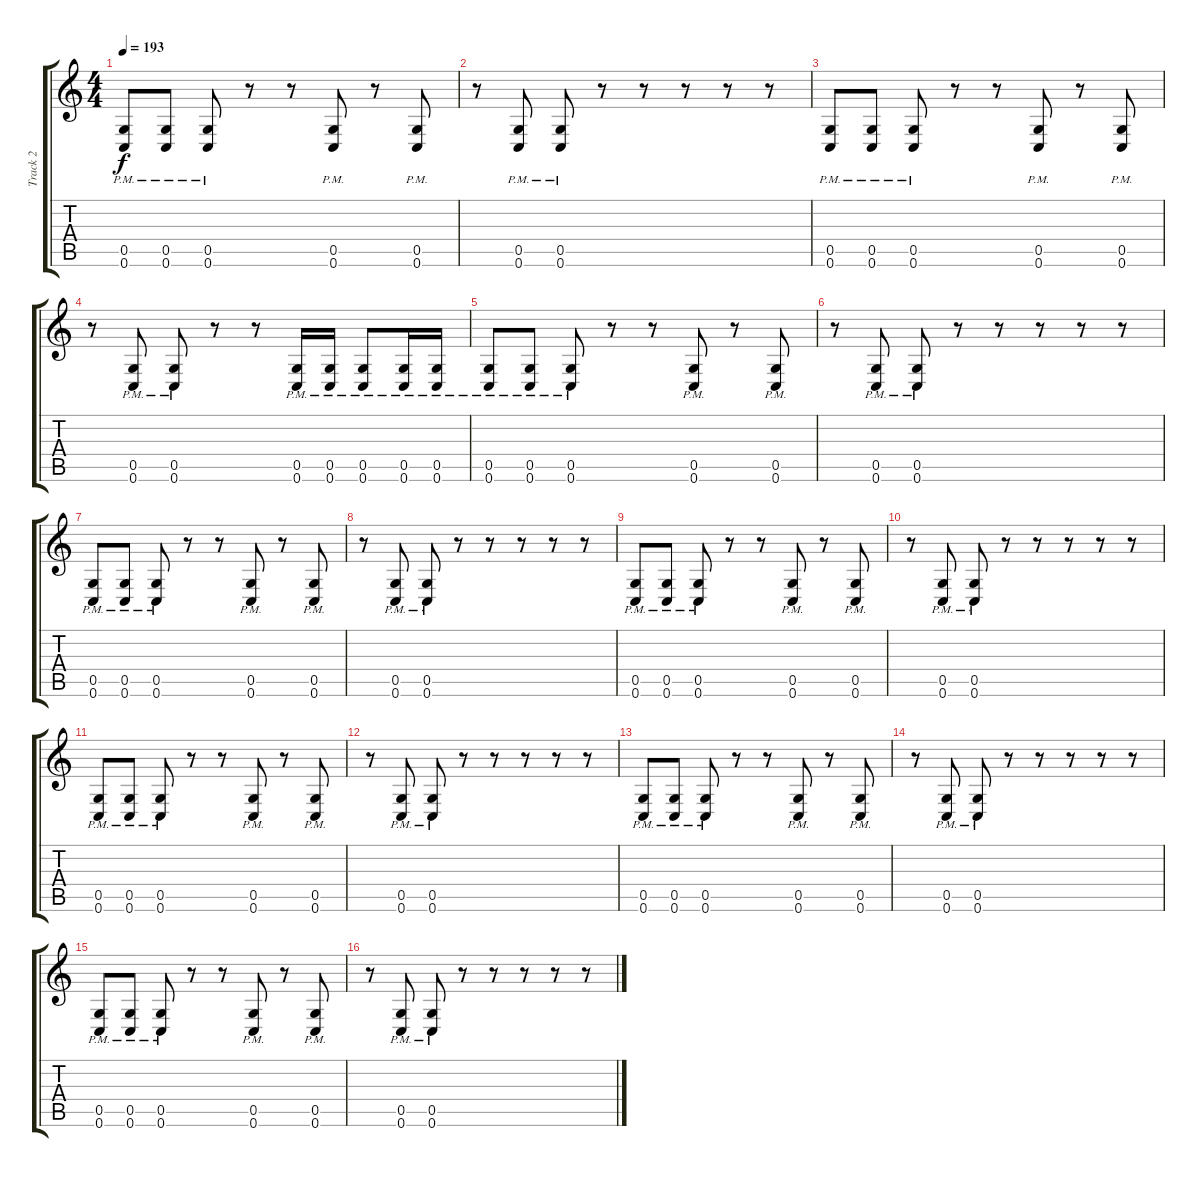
\track ("Track 2" "Track 2") {instrument distortionguitar}
\staff {score tabs}
\tuning (D4 A3 F3 C3 G2 C2) {hide}
\ts (4 4)
\tempo 193
\clef g2
\ks c
(0.5{pm} 0.6{pm}).8{dy f} (0.5{pm} 0.6{pm}).8 (0.5{pm} 0.6{pm}).8 r.8 r.8 (0.5{pm} 0.6{pm}).8 r.8 (0.5{pm} 0.6{pm}).8 |
r.8 (0.5{pm} 0.6{pm}).8 (0.5{pm} 0.6{pm}).8 r.8 r.8 r.8 r.8 r.8 |
(0.5{pm} 0.6{pm}).8 (0.5{pm} 0.6{pm}).8 (0.5{pm} 0.6{pm}).8 r.8 r.8 (0.5{pm} 0.6{pm}).8 r.8 (0.5{pm} 0.6{pm}).8 |
r.8 (0.5{pm} 0.6{pm}).8 (0.5{pm} 0.6{pm}).8 r.8 r.8 (0.5{pm} 0.6{pm}).16 (0.5{pm} 0.6{pm}).16 (0.5{pm} 0.6{pm}).8 (0.5{pm} 0.6{pm}).16 (0.5{pm} 0.6{pm}).16 |
(0.5{pm} 0.6{pm}).8 (0.5{pm} 0.6{pm}).8 (0.5{pm} 0.6{pm}).8 r.8 r.8 (0.5{pm} 0.6{pm}).8 r.8 (0.5{pm} 0.6{pm}).8 |
r.8 (0.5{pm} 0.6{pm}).8 (0.5{pm} 0.6{pm}).8 r.8 r.8 r.8 r.8 r.8 |
(0.5{pm} 0.6{pm}).8 (0.5{pm} 0.6{pm}).8 (0.5{pm} 0.6{pm}).8 r.8 r.8 (0.5{pm} 0.6{pm}).8 r.8 (0.5{pm} 0.6{pm}).8 |
r.8 (0.5{pm} 0.6{pm}).8 (0.5{pm} 0.6{pm}).8 r.8 r.8 r.8 r.8 r.8 |
(0.5{pm} 0.6{pm}).8 (0.5{pm} 0.6{pm}).8 (0.5{pm} 0.6{pm}).8 r.8 r.8 (0.5{pm} 0.6{pm}).8 r.8 (0.5{pm} 0.6{pm}).8 |
r.8 (0.5{pm} 0.6{pm}).8 (0.5{pm} 0.6{pm}).8 r.8 r.8 r.8 r.8 r.8 |
(0.5{pm} 0.6{pm}).8 (0.5{pm} 0.6{pm}).8 (0.5{pm} 0.6{pm}).8 r.8 r.8 (0.5{pm} 0.6{pm}).8 r.8 (0.5{pm} 0.6{pm}).8 |
r.8 (0.5{pm} 0.6{pm}).8 (0.5{pm} 0.6{pm}).8 r.8 r.8 r.8 r.8 r.8 |
(0.5{pm} 0.6{pm}).8 (0.5{pm} 0.6{pm}).8 (0.5{pm} 0.6{pm}).8 r.8 r.8 (0.5{pm} 0.6{pm}).8 r.8 (0.5{pm} 0.6{pm}).8 |
r.8 (0.5{pm} 0.6{pm}).8 (0.5{pm} 0.6{pm}).8 r.8 r.8 r.8 r.8 r.8 |
(0.5{pm} 0.6{pm}).8 (0.5{pm} 0.6{pm}).8 (0.5{pm} 0.6{pm}).8 r.8 r.8 (0.5{pm} 0.6{pm}).8 r.8 (0.5{pm} 0.6{pm}).8 |
r.8 (0.5{pm} 0.6{pm}).8 (0.5{pm} 0.6{pm}).8 r.8 r.8 r.8 r.8 r.8
